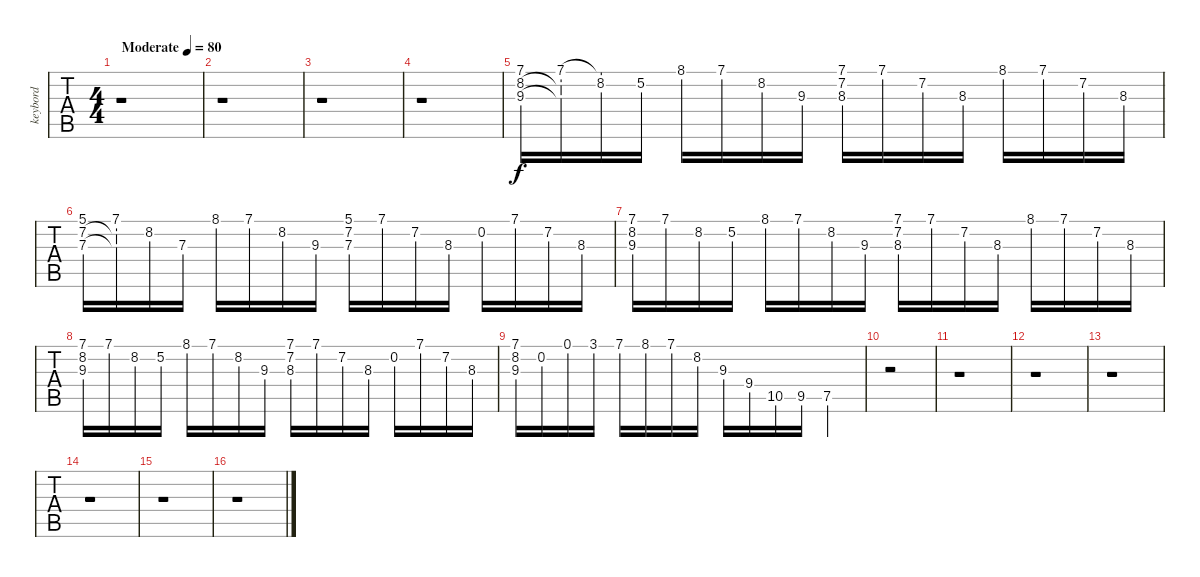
\track ("keybord" "keybord") {instrument acousticgrandpiano}
\staff {tabs}
\tuning (E4 B3 G3 D3 A2 E2) {hide}
\ts (4 4)
\tempo (80 "Moderate")
\clef g2
\ks c
r.1{dy f instrument acousticgrandpiano} |
r.1 |
r.1 |
r.1 |
(7.1 8.2 9.3).16 (7.1 8.2{t} 9.3{t}).16 (7.1{t} 8.2).16 5.2.16 8.1.16 7.1.16 8.2.16 9.3.16 (7.1 7.2 8.3).16 7.1.16 7.2.16 8.3.16 8.1.16 7.1.16 7.2.16 8.3.16 |
(5.1 7.2 7.3).16 (7.1 7.2{t} 7.3{t}).16 8.2.16 7.3.16 8.1.16 7.1.16 8.2.16 9.3.16 (5.1 7.2 7.3).16 7.1.16 7.2.16 8.3.16 0.2.16 7.1.16 7.2.16 8.3.16 |
(7.1 8.2 9.3).16 7.1.16 8.2.16 5.2.16 8.1.16 7.1.16 8.2.16 9.3.16 (7.1 7.2 8.3).16 7.1.16 7.2.16 8.3.16 8.1.16 7.1.16 7.2.16 8.3.16 |
(7.1 8.2 9.3).16 7.1.16 8.2.16 5.2.16 8.1.16 7.1.16 8.2.16 9.3.16 (7.1 7.2 8.3).16 7.1.16 7.2.16 8.3.16 0.2.16 7.1.16 7.2.16 8.3.16 |
(7.1 8.2 9.3).16 0.2.16 0.1.16 3.1.16 7.1.16 8.1.16 7.1.16 8.2.16 9.3.16 9.4.16 10.5.16 9.5.16 7.5.4 |
r.2 |
r.1 |
r.1 |
r.1 |
r.1 |
r.1 |
r.1
